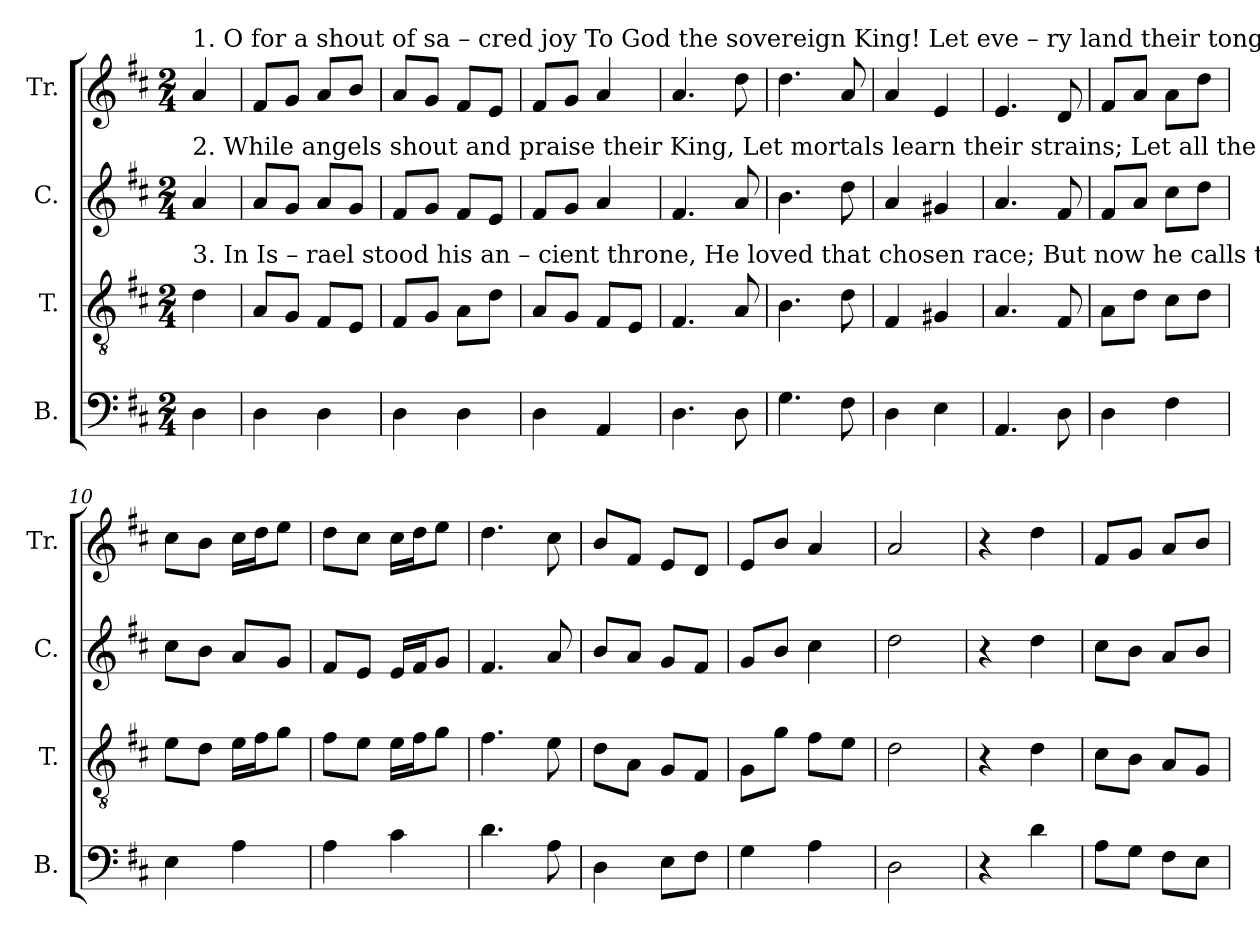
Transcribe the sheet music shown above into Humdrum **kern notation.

**kern	**kern	**kern	**kern
*part4	*part3	*part2	*part1
*staff4	*staff3	*staff2	*staff1
*I"B.	*I"T.	*I"C.	*I"Tr.
*I'B.	*I'T.	*I'C.	*I'Tr.
*clefF4	*clefGv2	*clefG2	*clefG2
*k[f#c#]	*k[f#c#]	*k[f#c#]	*k[f#c#]
*M2/4	*M2/4	*M2/4	*M2/4
*MM110	*MM110	*MM110	*MM110
=1	=1	=1	=1
!	!	!	!LO:TX:a:t=1. O    for     a       shout  of     sa – cred     joy  To God the sovereign King!  Let eve – ry     land   their    tongues  em – ploy,  And  hymns  of   tri – umph  sing.   Je – sus    our
!	!	!LO:TX:a:t=2. While angels shout and praise their King, Let mortals learn their strains; Let  all   the     earth   his         ho  –  nors     sing;  O'er  all    the     earth  he   reigns. Re –hearse  his	!
!	!LO:TX:a:t=3.  In   Is  –  rael   stood  his   an – cient throne, He loved that chosen race; But  now  he     calls   the         world   his     own, And  all     men  taste   his  grace.   Our  che–rished	!	!
4D!\	4d!\	4a!/	4a!/
=2	=2	=2	=2
4D!\	8A!/L	8a!/L	8f#!/L
.	8G!/J	8g!/J	8g!/J
4D!\	8F#!/L	8a!/L	8a!/L
.	8E!/J	8g!/J	8b!/J
=3	=3	=3	=3
4D!\	8F#!/L	8f#!/L	8a!/L
.	8G!/J	8g!/J	8g!/J
4D!\	8A!\L	8f#!/L	8f#!/L
.	8d!\J	8e!/J	8e!/J
=4	=4	=4	=4
4D!\	8A!/L	8f#!/L	8f#!/L
.	8G!/J	8g!/J	8g!/J
4AA!/	8F#!/L	4a!/	4a!/
.	8E!/J	.	.
=5	=5	=5	=5
4.D!\	4.F#!/	4.f#!/	4.a!/
8D!\	8A!/	8a!/	8dd!\
=6	=6	=6	=6
4.G!\	4.B!\	4.b!\	4.dd!\
8F#!\	8d!\	8dd!\	8a!/
=7	=7	=7	=7
4D!\	4F#!/	4a!/	4a!/
4E!\	4G#X!/	4g#X!/	4e!/
=8	=8	=8	=8
4.AA!/	4.A!/	4.a!/	4.e!/
8D!\	8F#!/	8f#!/	8d!/
=9	=9	=9	=9
4D!\	8A!\L	8f#!/L	8f#!/L
.	8d!\J	8a!/J	8a!/J
4F#!\	8c#!\L	8cc#!\L	8a!\L
.	8d!\J	8dd!\J	8dd!\J
=10	=10	=10	=10
4E!\	8e!\L	8cc#!\L	8cc#!\L
.	8d!\J	8b!\J	8b!\J
4A!\	16e!\LL	8a!/L	16cc#!\LL
.	16f#!\J	.	16dd!\J
.	8g!\J	8g!/J	8ee!\J
=11	=11	=11	=11
4A!\	8f#!\L	8f#!/L	8dd!\L
.	8e!\J	8e!/J	8cc#!\J
4c#!\	16e!\LL	16e!/LL	16cc#!\LL
.	16f#!\J	16f#!/J	16dd!\J
.	8g!\J	8g!/J	8ee!\J
=12	=12	=12	=12
4.d!\	4.f#!\	4.f#!/	4.dd!\
8A!\	8e!\	8a!/	8cc#!\
=13	=13	=13	=13
4D!\	8d!\L	8b!/L	8b!/L
.	8A!\J	8a!/J	8f#!/J
8E!\L	8G!/L	8g!/L	8e!/L
8F#!\J	8F#!/J	8f#!/J	8d!/J
=14	=14	=14	=14
4G!\	8G!\L	8g!/L	8e!/L
.	8g!\J	8b!/J	8b!/J
4A!\	8f#!\L	4cc#!\	4a!/
.	8e!\J	.	.
=15	=15	=15	=15
2D!\	2d!\	2dd!\	2a!/
=16	=16	=16	=16
4r	4r	4r	4r
4d!\	4d!\	4dd!\	4dd!\
=17	=17	=17	=17
8A!\L	8c#!\L	8cc#!\L	8f#!/L
8G!\J	8B!\J	8b!\J	8g!/J
8F#!\L	8A!/L	8a!/L	8a!/L
8E!\J	8G!/J	8b!/J	8b!/J
=	=	=	=
*-	*-	*-	*-
